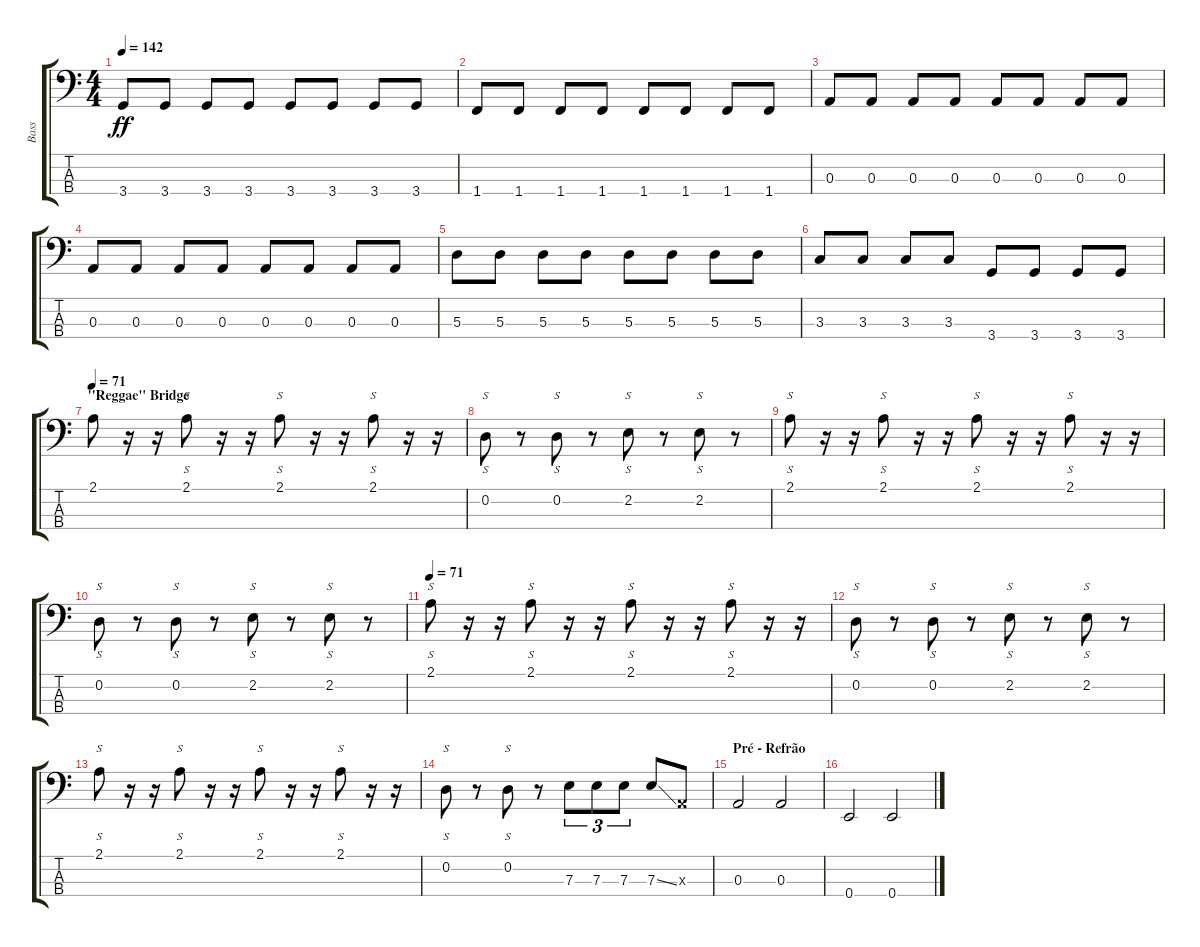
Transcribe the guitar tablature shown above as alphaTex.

\track ("Bass" "Bass") {instrument synthbass2}
\staff {score tabs}
\tuning (G2 D2 A1 E1) {hide}
\ts (4 4)
\tempo 142
\clef f4
\ks c
3.4.8{dy ff} 3.4.8 3.4.8 3.4.8 3.4.8 3.4.8 3.4.8 3.4.8 |
1.4.8 1.4.8 1.4.8 1.4.8 1.4.8 1.4.8 1.4.8 1.4.8 |
0.3.8 0.3.8 0.3.8 0.3.8 0.3.8 0.3.8 0.3.8 0.3.8 |
0.3.8 0.3.8 0.3.8 0.3.8 0.3.8 0.3.8 0.3.8 0.3.8 |
5.3.8 5.3.8 5.3.8 5.3.8 5.3.8 5.3.8 5.3.8 5.3.8 |
3.3.8 3.3.8 3.3.8 3.3.8 3.4.8 3.4.8 3.4.8 3.4.8 |
\section ("" "''Reggae'' Bridge")
\tempo 71
2.1.8{instrument slapbass1} r.16 r.16 2.1.8{s} r.16 r.16 2.1.8{s} r.16 r.16 2.1.8{s} r.16 r.16 |
0.2.8{s} r.8 0.2.8{s} r.8 2.2.8{s} r.8 2.2.8{s} r.8 |
2.1.8{s} r.16 r.16 2.1.8{s} r.16 r.16 2.1.8{s} r.16 r.16 2.1.8{s} r.16 r.16 |
0.2.8{s} r.8 0.2.8{s} r.8 2.2.8{s} r.8 2.2.8{s} r.8 |
\tempo 71
2.1.8{s} r.16 r.16 2.1.8{s} r.16 r.16 2.1.8{s} r.16 r.16 2.1.8{s} r.16 r.16 |
0.2.8{s} r.8 0.2.8{s} r.8 2.2.8{s} r.8 2.2.8{s} r.8 |
2.1.8{s} r.16 r.16 2.1.8{s} r.16 r.16 2.1.8{s} r.16 r.16 2.1.8{s} r.16 r.16 |
0.2.8{s} r.8 0.2.8{s} r.8 7.3.8{tu (3 2) instrument synthbass2} 7.3.8{tu (3 2)} 7.3.8{tu (3 2)} 7.3{ss}.8 0.3{x}.8 |
\section ("" "Pré - Refrão")
0.3.2 0.3.2 |
0.4.2 0.4.2
